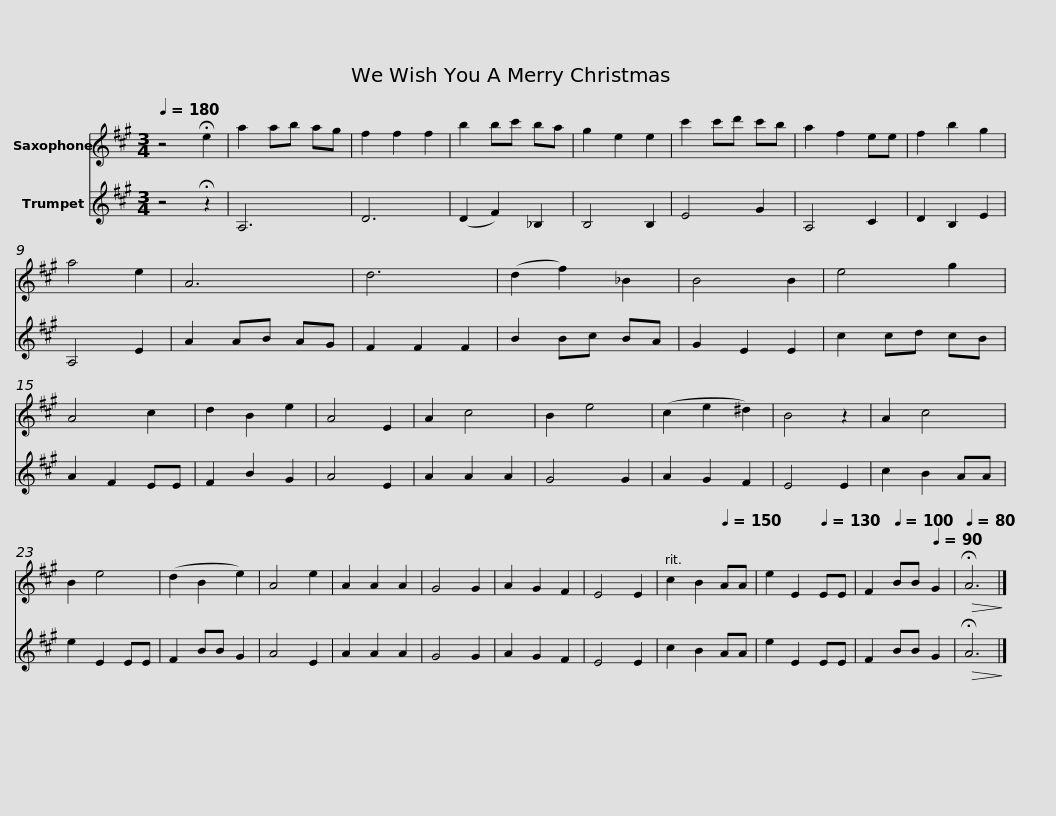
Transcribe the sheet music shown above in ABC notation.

X:1
%%score 1 2
L:1/8
Q:1/4=180
M:3/4
I:linebreak $
K:none
V:1 treble transpose=-14
V:2 treble transpose=-2
V:1
[K:A] z4 !fermata!e2 | a2 ab ag | f2 f2 f2 | b2 bc' ba | g2 e2 e2 | %5
 c'2 c'd' c'b | a2 f2 ee |$ f2 b2 g2 | a4 e2 | A6 | %10
 d6 | (d2 f2) _B2 | B4 B2 | e4 g2 | A4 c2 | %15
 d2 B2 e2 | A4 E2 |$ A2 c4 | B2 e4 | (c2 e2 ^d2) | %20
 B4 z2 | A2 c4 | B2 e4 | (d2 B2 e2) | A4 e2 | %25
 A2 A2 A2 | G4 G2 | A2 G2 F2 | E4 E2 |$[Q:1/4=170] c2[Q:1/4=160] B2[Q:1/4=150] AA | %30
 e2[Q:1/4=140] E2[Q:1/4=130] EE |[Q:1/4=110] F2[Q:1/4=100] BB[Q:1/4=90] G2 |[Q:1/4=80]!>(! !fermata!A6!>)! |] %33
V:2
[K:A] z4 !fermata!z2 | A,6 | D6 | (D2 F2) _B,2 | B,4 B,2 | %5
 E4 G2 | A,4 C2 |$ D2 B,2 E2 | A,4 E2 | A2 AB AG | %10
 F2 F2 F2 | B2 Bc BA | G2 E2 E2 | c2 cd cB | A2 F2 EE | %15
 F2 B2 G2 | A4 E2 |$ A2 A2 A2 | G4 G2 | A2 G2 F2 | %20
 E4 E2 | c2 B2 AA | e2 E2 EE | F2 BB G2 | A4 E2 | %25
 A2 A2 A2 | G4 G2 | A2 G2 F2 | E4 E2 |$ c2 B2 AA | %30
 e2 E2 EE | F2 BB G2 |!>(! !fermata!A6!>)! |] %33
